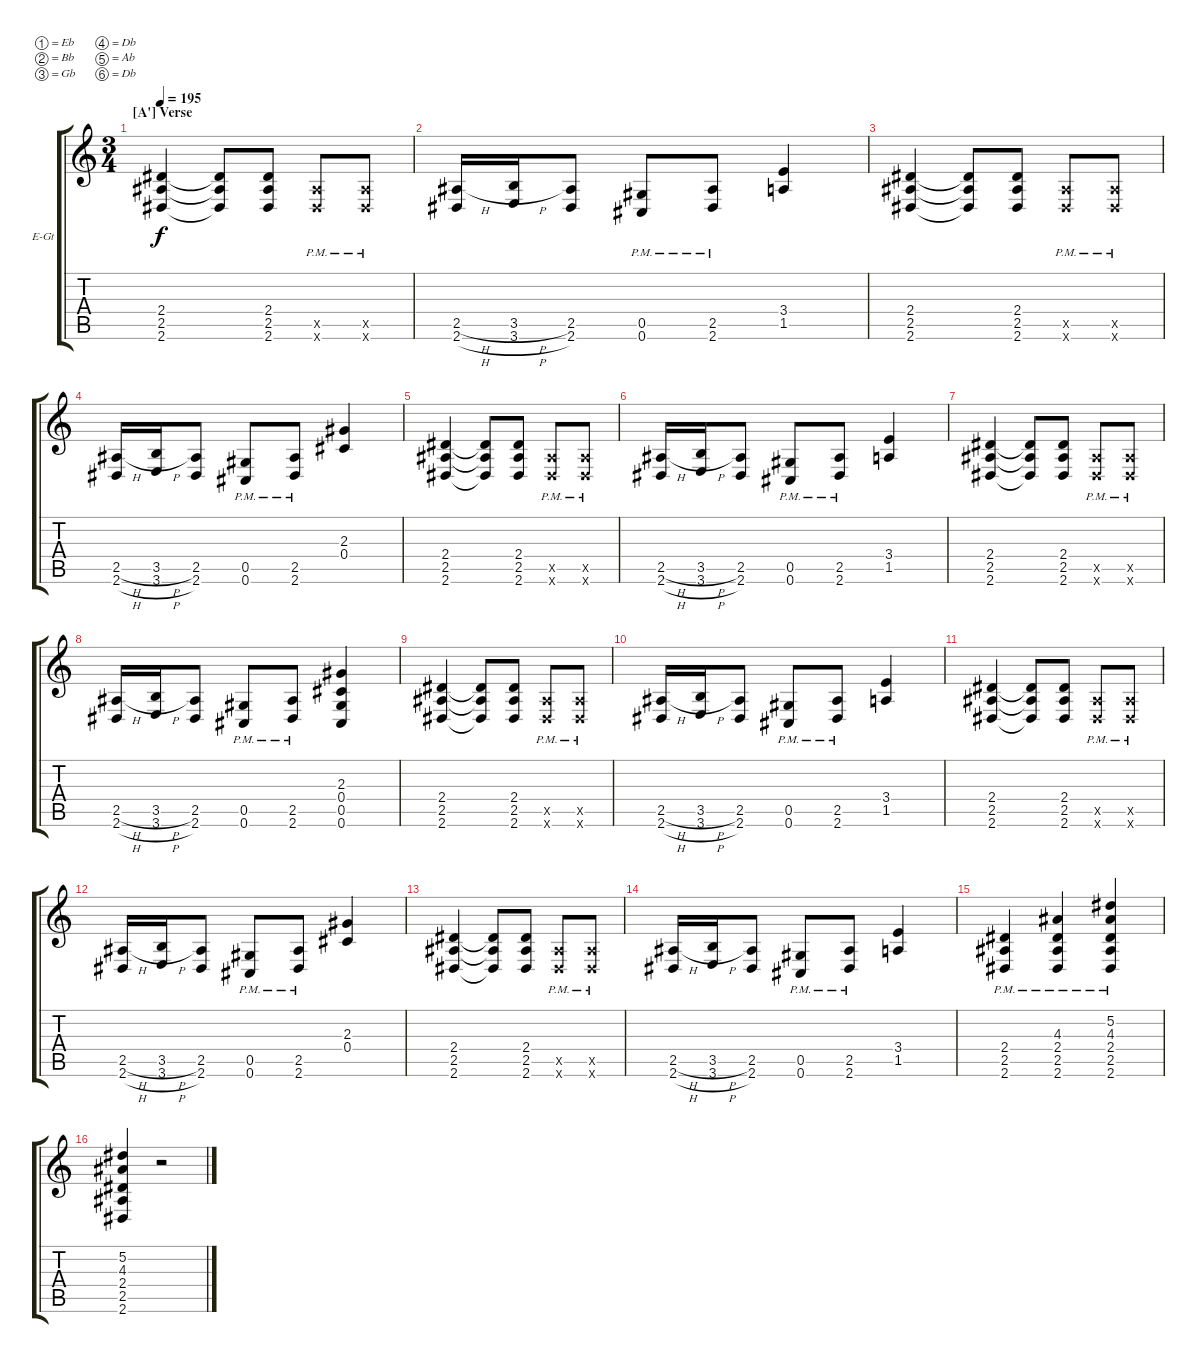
\bracketExtendMode groupsimilarinstruments
\firstSystemTrackNameOrientation horizontal
\otherSystemsTrackNameOrientation horizontal
\track ("Electric Guitar 2" "E-Gt") {instrument distortionguitar}
\staff {score tabs}
\tuning (Eb4 Bb3 Gb3 Db3 Ab2 Db2)
\ts (3 4)
\section ("A'" "Verse")
\tempo 195
\clef g2
\ks c
(2.6 2.5 2.4).4{dy f} (2.6{t} 2.5{t} 2.4{t}).8 (2.6 2.5 2.4).8 (2.6{pm x} 2.5{pm x}).8 (2.6{pm x} 2.5{pm x}).8 |
(2.6{h} 2.5{h}).16 (3.6{h} 3.5{h}).16 (2.6 2.5).8 (0.5{pm} 0.6{pm}).8 (2.6{pm} 2.5{pm}).8 (1.5 3.4).4 |
(2.6 2.5 2.4).4 (2.6{t} 2.5{t} 2.4{t}).8 (2.6 2.5 2.4).8 (2.6{pm x} 2.5{pm x}).8 (2.6{pm x} 2.5{pm x}).8 |
(2.6{h} 2.5{h}).16 (3.6{h} 3.5{h}).16 (2.6 2.5).8 (0.5{pm} 0.6{pm}).8 (2.6{pm} 2.5{pm}).8 (0.4 2.3).4 |
(2.6 2.5 2.4).4 (2.6{t} 2.5{t} 2.4{t}).8 (2.6 2.5 2.4).8 (2.6{pm x} 2.5{pm x}).8 (2.6{pm x} 2.5{pm x}).8 |
(2.6{h} 2.5{h}).16 (3.6{h} 3.5{h}).16 (2.6 2.5).8 (0.5{pm} 0.6{pm}).8 (2.6{pm} 2.5{pm}).8 (1.5 3.4).4 |
(2.6 2.5 2.4).4 (2.6{t} 2.5{t} 2.4{t}).8 (2.6 2.5 2.4).8 (2.6{pm x} 2.5{pm x}).8 (2.6{pm x} 2.5{pm x}).8 |
(2.6{h} 2.5{h}).16 (3.6{h} 3.5{h}).16 (2.6 2.5).8 (0.5{pm} 0.6{pm}).8 (2.6{pm} 2.5{pm}).8 (0.4 2.3 0.5 0.6).4 |
(2.6 2.5 2.4).4 (2.6{t} 2.5{t} 2.4{t}).8 (2.6 2.5 2.4).8 (2.6{pm x} 2.5{pm x}).8 (2.6{pm x} 2.5{pm x}).8 |
(2.6{h} 2.5{h}).16 (3.6{h} 3.5{h}).16 (2.6 2.5).8 (0.5{pm} 0.6{pm}).8 (2.6{pm} 2.5{pm}).8 (1.5 3.4).4 |
(2.6 2.5 2.4).4 (2.6{t} 2.5{t} 2.4{t}).8 (2.6 2.5 2.4).8 (2.6{pm x} 2.5{pm x}).8 (2.6{pm x} 2.5{pm x}).8 |
(2.6{h} 2.5{h}).16 (3.6{h} 3.5{h}).16 (2.6 2.5).8 (0.5{pm} 0.6{pm}).8 (2.6{pm} 2.5{pm}).8 (0.4 2.3).4 |
(2.6 2.5 2.4).4 (2.6{t} 2.5{t} 2.4{t}).8 (2.6 2.5 2.4).8 (2.6{pm x} 2.5{pm x}).8 (2.6{pm x} 2.5{pm x}).8 |
(2.6{h} 2.5{h}).16 (3.6{h} 3.5{h}).16 (2.6 2.5).8 (0.5{pm} 0.6{pm}).8 (2.6{pm} 2.5{pm}).8 (1.5 3.4).4 |
(2.5{pm} 2.6{pm} 2.4{pm}).4 (2.6{pm} 2.5{pm} 2.4{pm} 4.3).4 (2.5{pm} 2.6{pm} 2.4{pm} 4.3 5.2).4 |
(2.4 2.5 2.6 4.3 5.2).4 r.2
